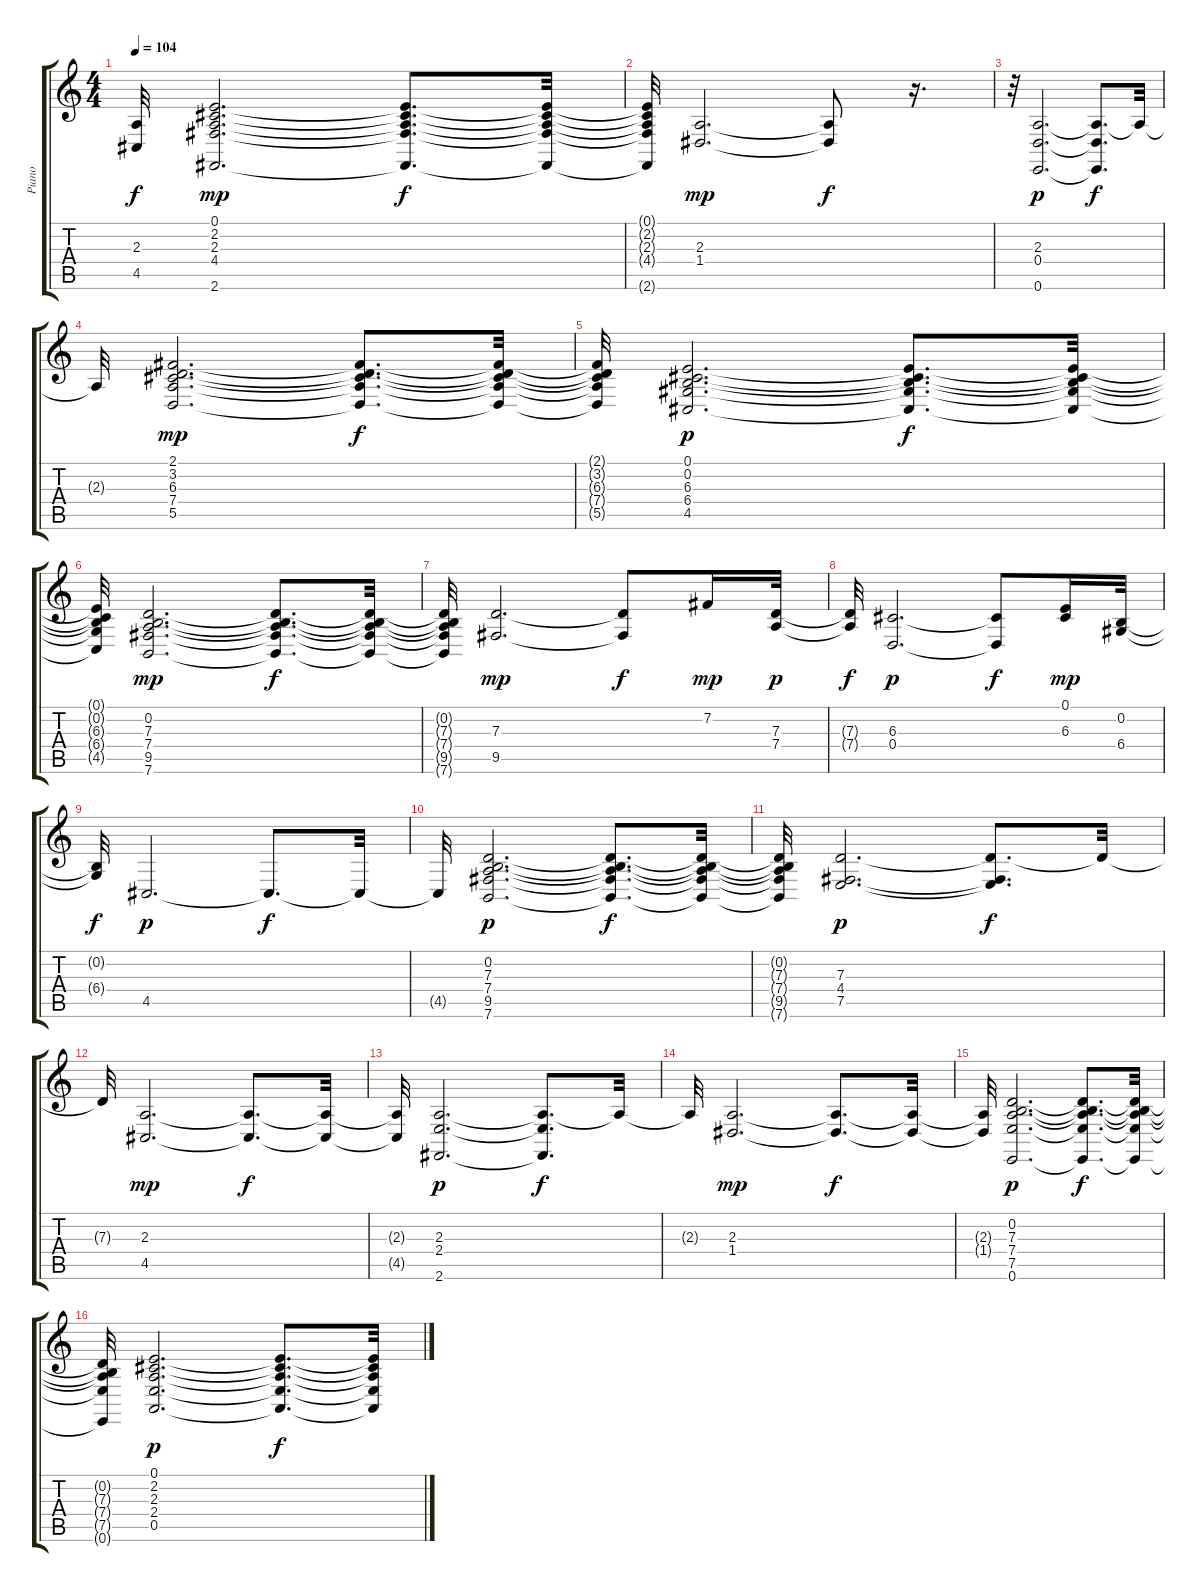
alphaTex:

\track ("Piano   " "Piano   ") {instrument acousticgrandpiano}
\staff {score tabs}
\tuning (E4 B3 G3 D3 A2 E2) {hide}
\ts (4 4)
\tempo 104
\clef g2
\ks c
(2.3{t} 4.5{t}).32{dy f} (0.1 2.2 2.3 4.4 2.6).2{d dy mp} (0.1{t} 2.2{t} 2.3{t} 4.4{t} 2.6{t}).8{d dy f} (0.1{t} 2.2{t} 2.3{t} 4.4{t} 2.6{t}).32 |
(0.1{t} 2.2{t} 2.3{t} 4.4{t} 2.6{t}).32 (2.3 1.4).2{d dy mp} (2.3{t} 1.4{t}).8{dy f} r.16{d} |
r.32 (2.3 0.4 0.6).2{d dy p} (2.3{t} 0.4{t} 0.6{t}).8{d dy f} 2.3{t}.32 |
2.3{t}.32 (2.1 3.2 6.3 7.4 5.5).2{d dy mp} (2.1{t} 3.2{t} 6.3{t} 7.4{t} 5.5{t}).8{d dy f} (2.1{t} 3.2{t} 6.3{t} 7.4{t} 5.5{t}).32 |
(2.1{t} 3.2{t} 6.3{t} 7.4{t} 5.5{t}).32 (0.1 0.2 6.3 6.4 4.5).2{d dy p} (0.1{t} 0.2{t} 6.3{t} 6.4{t} 4.5{t}).8{d dy f} (0.1{t} 0.2{t} 6.3{t} 6.4{t} 4.5{t}).32 |
(0.1{t} 0.2{t} 6.3{t} 6.4{t} 4.5{t}).32 (0.2 7.3 7.4 9.5 7.6).2{d dy mp} (0.2{t} 7.3{t} 7.4{t} 9.5{t} 7.6{t}).8{d dy f} (0.2{t} 7.3{t} 7.4{t} 9.5{t} 7.6{t}).32 |
(0.2{t} 7.3{t} 7.4{t} 9.5{t} 7.6{t}).32 (7.3 9.5).2{d dy mp} (7.3{t} 9.5{t}).8{dy f} 7.2.16{dy mp} (7.3 7.4).32{dy p} |
(7.3{t} 7.4{t}).32{dy f} (6.3 0.4).2{d dy p} (6.3{t} 0.4{t}).8{dy f} (0.1 6.3).16{dy mp} (0.2 6.4).32 |
(0.2{t} 6.4{t}).32{dy f} 4.5.2{d dy p} 4.5{t}.8{d dy f} 4.5{t}.32 |
4.5{t}.32 (0.2 7.3 7.4 9.5 7.6).2{d dy p} (0.2{t} 7.3{t} 7.4{t} 9.5{t} 7.6{t}).8{d dy f} (0.2{t} 7.3{t} 7.4{t} 9.5{t} 7.6{t}).32 |
(0.2{t} 7.3{t} 7.4{t} 9.5{t} 7.6{t}).32 (7.3 4.4 7.5).2{d dy p} (7.3{t} 4.4{t} 7.5{t}).8{d dy f} 7.3{t}.32 |
7.3{t}.32 (2.3 4.5).2{d dy mp} (2.3{t} 4.5{t}).8{d dy f} (2.3{t} 4.5{t}).32 |
(2.3{t} 4.5{t}).32 (2.3 2.4 2.6).2{d dy p} (2.3{t} 2.4{t} 2.6{t}).8{d dy f} 2.3{t}.32 |
2.3{t}.32 (2.3 1.4).2{d dy mp} (2.3{t} 1.4{t}).8{d dy f} (2.3{t} 1.4{t}).32 |
(2.3{t} 1.4{t}).32 (0.2 7.3 7.4 7.5 0.6).2{d dy p} (0.2{t} 7.3{t} 7.4{t} 7.5{t} 0.6{t}).8{d dy f} (0.2{t} 7.3{t} 7.4{t} 7.5{t} 0.6{t}).32 |
(0.2{t} 7.3{t} 7.4{t} 7.5{t} 0.6{t}).32 (0.1 2.2 2.3 2.4 0.5).2{d dy p} (0.1{t} 2.2{t} 2.3{t} 2.4{t} 0.5{t}).8{d dy f} (0.1{t} 2.2{t} 2.3{t} 2.4{t} 0.5{t}).32
